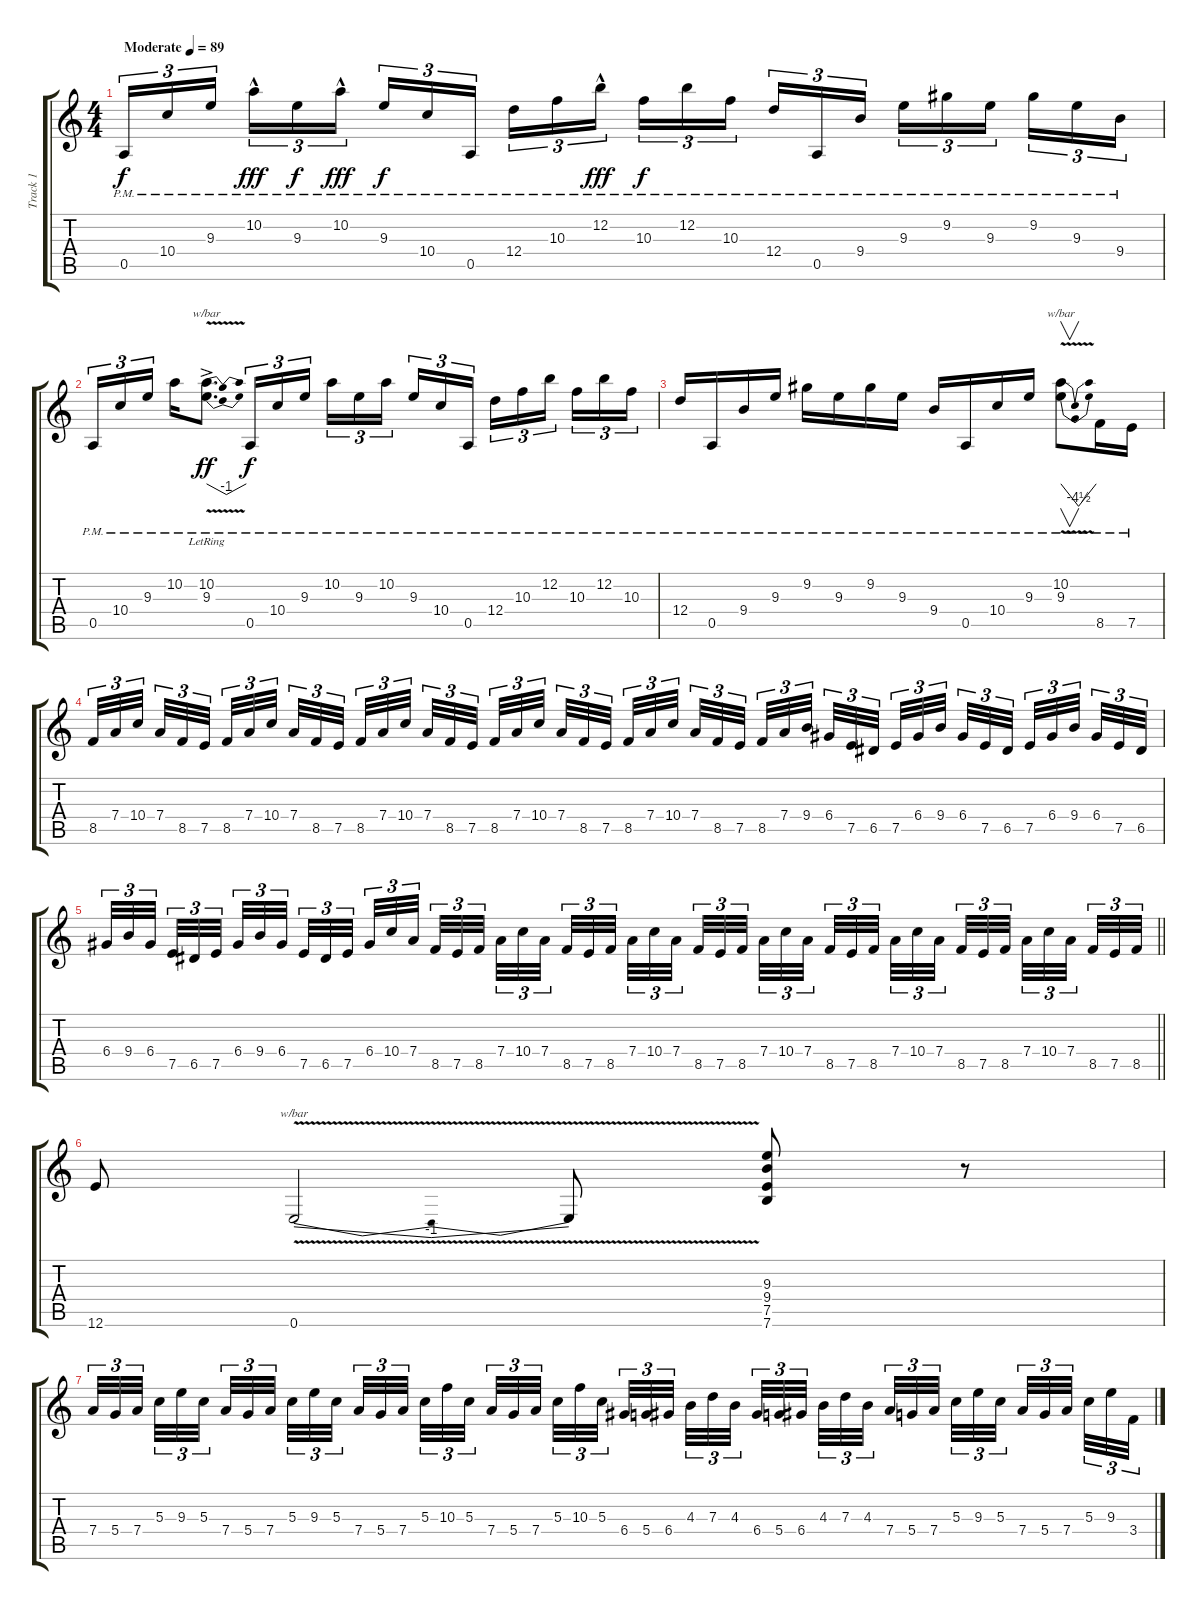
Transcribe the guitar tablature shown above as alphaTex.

\track ("Track 1" "Track 1") {instrument distortionguitar}
\staff {score tabs}
\tuning (E4 B3 G3 D3 A2 E2) {hide}
\ts (4 4)
\tempo (89 "Moderate")
\clef g2
\ks c
0.5{pm}.16{tu (3 2) dy f instrument distortionguitar} 10.4{pm}.16{tu (3 2)} 9.3{pm}.16{tu (3 2) beam splitsecondary} 10.2{hac pm}.16{tu (3 2) dy fff} 9.3{pm}.16{tu (3 2) dy f} 10.2{hac pm}.16{tu (3 2) dy fff} 9.3{pm}.16{tu (3 2) dy f} 10.4{pm}.16{tu (3 2)} 0.5{pm}.16{tu (3 2) beam splitsecondary} 12.4{pm}.16{tu (3 2)} 10.3{pm}.16{tu (3 2)} 12.2{hac pm}.16{tu (3 2) dy fff} 10.3{pm}.16{tu (3 2) dy f} 12.2{pm}.16{tu (3 2)} 10.3{pm}.16{tu (3 2) beam splitsecondary} 12.4{pm}.16{tu (3 2)} 0.5{pm}.16{tu (3 2)} 9.4{pm}.16{tu (3 2)} 9.3{pm}.16{tu (3 2)} 9.2{pm}.16{tu (3 2)} 9.3{pm}.16{tu (3 2) beam splitsecondary} 9.2{pm}.16{tu (3 2)} 9.3{pm}.16{tu (3 2)} 9.4{pm}.16{tu (3 2)} |
0.5{pm}.16{tu (3 2)} 10.4{pm}.16{tu (3 2)} 9.3{pm}.16{tu (3 2) beam splitsecondary} 10.2{pm}.16 (10.2{pm lr} 9.3{v ac pm}).8{d tbe (dip default 0 0 30 -4 60 0) dy ff} 0.5{pm}.16{tu (3 2) dy f} 10.4{pm}.16{tu (3 2)} 9.3{pm}.16{tu (3 2)} 10.2{pm}.16{tu (3 2)} 9.3{pm}.16{tu (3 2)} 10.2{pm}.16{tu (3 2) beam splitsecondary} 9.3{pm}.16{tu (3 2)} 10.4{pm}.16{tu (3 2)} 0.5{pm}.16{tu (3 2)} 12.4{pm}.16{tu (3 2)} 10.3{pm}.16{tu (3 2)} 12.2{pm}.16{tu (3 2) beam splitsecondary} 10.3{pm}.16{tu (3 2)} 12.2{pm}.16{tu (3 2)} 10.3{pm}.16{tu (3 2)} |
12.4{pm}.16 0.5{pm}.16 9.4{pm}.16 9.3{pm}.16 9.2{pm}.16 9.3{pm}.16 9.2{pm}.16 9.3{pm}.16 9.4{pm}.16 0.5{pm}.16 10.4{pm}.16 9.3{pm}.16 (10.2{pm} 9.3{v pm}).8{v tbe (dip default 0 0 30 -18 60 0)} 8.5{pm}.16 7.5{pm}.16 |
8.5.32{tu (3 2)} 7.4.32{tu (3 2)} 10.4.32{tu (3 2) beam splitsecondary} 7.4.32{tu (3 2)} 8.5.32{tu (3 2)} 7.5.32{tu (3 2) beam splitsecondary} 8.5.32{tu (3 2)} 7.4.32{tu (3 2)} 10.4.32{tu (3 2) beam splitsecondary} 7.4.32{tu (3 2)} 8.5.32{tu (3 2)} 7.5.32{tu (3 2)} 8.5.32{tu (3 2)} 7.4.32{tu (3 2)} 10.4.32{tu (3 2) beam splitsecondary} 7.4.32{tu (3 2)} 8.5.32{tu (3 2)} 7.5.32{tu (3 2) beam splitsecondary} 8.5.32{tu (3 2)} 7.4.32{tu (3 2)} 10.4.32{tu (3 2) beam splitsecondary} 7.4.32{tu (3 2)} 8.5.32{tu (3 2)} 7.5.32{tu (3 2)} 8.5.32{tu (3 2)} 7.4.32{tu (3 2)} 10.4.32{tu (3 2) beam splitsecondary} 7.4.32{tu (3 2)} 8.5.32{tu (3 2)} 7.5.32{tu (3 2) beam splitsecondary} 8.5.32{tu (3 2)} 7.4.32{tu (3 2)} 9.4.32{tu (3 2) beam splitsecondary} 6.4.32{tu (3 2)} 7.5.32{tu (3 2)} 6.5.32{tu (3 2)} 7.5.32{tu (3 2)} 6.4.32{tu (3 2)} 9.4.32{tu (3 2) beam splitsecondary} 6.4.32{tu (3 2)} 7.5.32{tu (3 2)} 6.5.32{tu (3 2) beam splitsecondary} 7.5.32{tu (3 2)} 6.4.32{tu (3 2)} 9.4.32{tu (3 2) beam splitsecondary} 6.4.32{tu (3 2)} 7.5.32{tu (3 2)} 6.5.32{tu (3 2)} |
\barLineRight lightlight
6.4.32{tu (3 2)} 9.4.32{tu (3 2)} 6.4.32{tu (3 2) beam splitsecondary} 7.5.32{tu (3 2)} 6.5.32{tu (3 2)} 7.5.32{tu (3 2) beam splitsecondary} 6.4.32{tu (3 2)} 9.4.32{tu (3 2)} 6.4.32{tu (3 2) beam splitsecondary} 7.5.32{tu (3 2)} 6.5.32{tu (3 2)} 7.5.32{tu (3 2)} 6.4.32{tu (3 2)} 10.4.32{tu (3 2)} 7.4.32{tu (3 2) beam splitsecondary} 8.5.32{tu (3 2)} 7.5.32{tu (3 2)} 8.5.32{tu (3 2) beam splitsecondary} 7.4.32{tu (3 2)} 10.4.32{tu (3 2)} 7.4.32{tu (3 2) beam splitsecondary} 8.5.32{tu (3 2)} 7.5.32{tu (3 2)} 8.5.32{tu (3 2)} 7.4.32{tu (3 2)} 10.4.32{tu (3 2)} 7.4.32{tu (3 2) beam splitsecondary} 8.5.32{tu (3 2)} 7.5.32{tu (3 2)} 8.5.32{tu (3 2) beam splitsecondary} 7.4.32{tu (3 2)} 10.4.32{tu (3 2)} 7.4.32{tu (3 2) beam splitsecondary} 8.5.32{tu (3 2)} 7.5.32{tu (3 2)} 8.5.32{tu (3 2)} 7.4.32{tu (3 2)} 10.4.32{tu (3 2)} 7.4.32{tu (3 2) beam splitsecondary} 8.5.32{tu (3 2)} 7.5.32{tu (3 2)} 8.5.32{tu (3 2) beam splitsecondary} 7.4.32{tu (3 2)} 10.4.32{tu (3 2)} 7.4.32{tu (3 2) beam splitsecondary} 8.5.32{tu (3 2)} 7.5.32{tu (3 2)} 8.5.32{tu (3 2)} |
12.6.8 0.6{v}.2{tbe (dip default 0 0 30 -4 60 0)} 0.6{t}.8 (9.3 9.4 7.5 7.6).8 r.8 |
7.4.32{tu (3 2)} 5.4.32{tu (3 2)} 7.4.32{tu (3 2) beam splitsecondary} 5.3.32{tu (3 2)} 9.3.32{tu (3 2)} 5.3.32{tu (3 2) beam splitsecondary} 7.4.32{tu (3 2)} 5.4.32{tu (3 2)} 7.4.32{tu (3 2) beam splitsecondary} 5.3.32{tu (3 2)} 9.3.32{tu (3 2)} 5.3.32{tu (3 2)} 7.4.32{tu (3 2)} 5.4.32{tu (3 2)} 7.4.32{tu (3 2) beam splitsecondary} 5.3.32{tu (3 2)} 10.3.32{tu (3 2)} 5.3.32{tu (3 2) beam splitsecondary} 7.4.32{tu (3 2)} 5.4.32{tu (3 2)} 7.4.32{tu (3 2) beam splitsecondary} 5.3.32{tu (3 2)} 10.3.32{tu (3 2)} 5.3.32{tu (3 2)} 6.4.32{tu (3 2)} 5.4.32{tu (3 2)} 6.4.32{tu (3 2) beam splitsecondary} 4.3.32{tu (3 2)} 7.3.32{tu (3 2)} 4.3.32{tu (3 2) beam splitsecondary} 6.4.32{tu (3 2)} 5.4.32{tu (3 2)} 6.4.32{tu (3 2) beam splitsecondary} 4.3.32{tu (3 2)} 7.3.32{tu (3 2)} 4.3.32{tu (3 2)} 7.4.32{tu (3 2)} 5.4.32{tu (3 2)} 7.4.32{tu (3 2) beam splitsecondary} 5.3.32{tu (3 2)} 9.3.32{tu (3 2)} 5.3.32{tu (3 2) beam splitsecondary} 7.4.32{tu (3 2)} 5.4.32{tu (3 2)} 7.4.32{tu (3 2) beam splitsecondary} 5.3.32{tu (3 2)} 9.3.32{tu (3 2)} 3.4.32{tu (3 2)}
